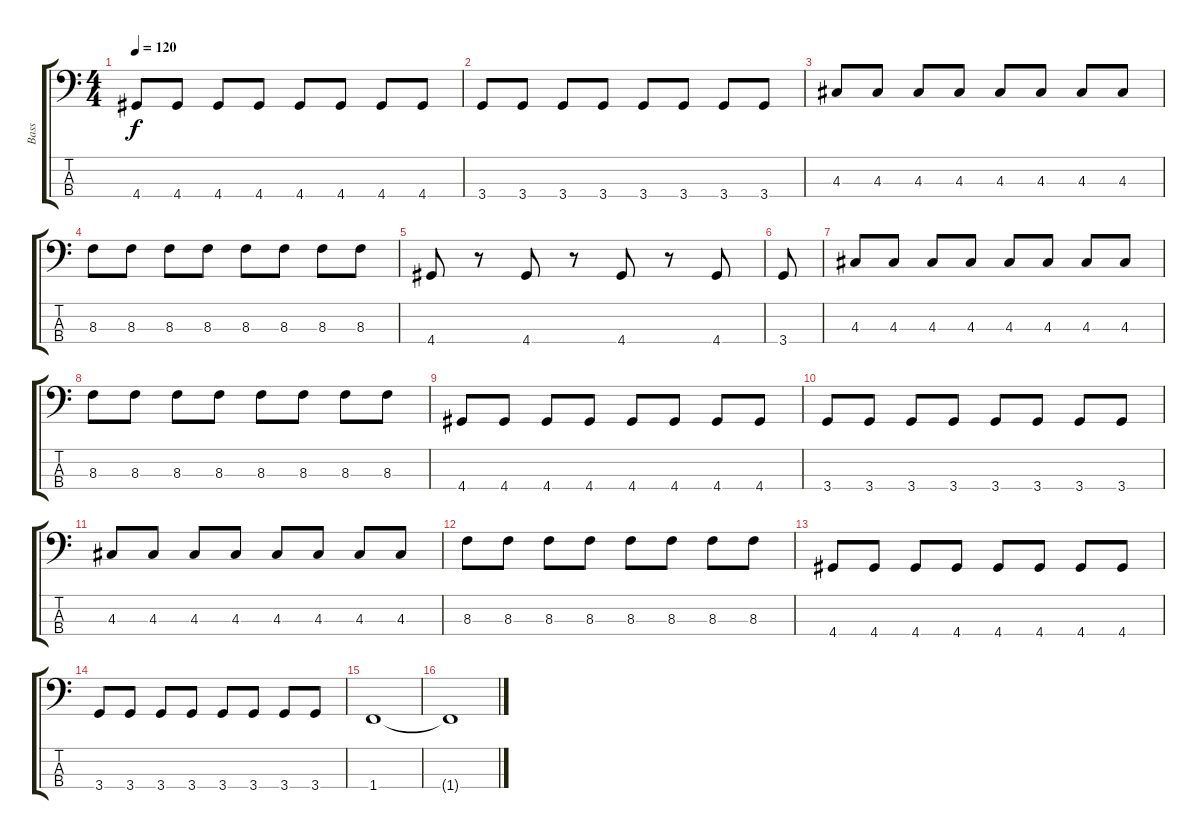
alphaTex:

\track ("Bass" "Bass") {instrument electricbassfinger}
\staff {score tabs}
\tuning (G2 D2 A1 E1) {hide}
\ts (4 4)
\tempo 120
\clef f4
\ks c
4.4.8{dy f} 4.4.8 4.4.8 4.4.8 4.4.8 4.4.8 4.4.8 4.4.8 |
3.4.8 3.4.8 3.4.8 3.4.8 3.4.8 3.4.8 3.4.8 3.4.8 |
4.3.8 4.3.8 4.3.8 4.3.8 4.3.8 4.3.8 4.3.8 4.3.8 |
8.3.8 8.3.8 8.3.8 8.3.8 8.3.8 8.3.8 8.3.8 8.3.8 |
4.4.8 r.8 4.4.8 r.8 4.4.8 r.8 4.4.8 |
3.4.8 |
4.3.8 4.3.8 4.3.8 4.3.8 4.3.8 4.3.8 4.3.8 4.3.8 |
8.3.8 8.3.8 8.3.8 8.3.8 8.3.8 8.3.8 8.3.8 8.3.8 |
4.4.8 4.4.8 4.4.8 4.4.8 4.4.8 4.4.8 4.4.8 4.4.8 |
3.4.8 3.4.8 3.4.8 3.4.8 3.4.8 3.4.8 3.4.8 3.4.8 |
4.3.8 4.3.8 4.3.8 4.3.8 4.3.8 4.3.8 4.3.8 4.3.8 |
8.3.8 8.3.8 8.3.8 8.3.8 8.3.8 8.3.8 8.3.8 8.3.8 |
4.4.8 4.4.8 4.4.8 4.4.8 4.4.8 4.4.8 4.4.8 4.4.8 |
3.4.8 3.4.8 3.4.8 3.4.8 3.4.8 3.4.8 3.4.8 3.4.8 |
1.4.1 |
1.4{t}.1
